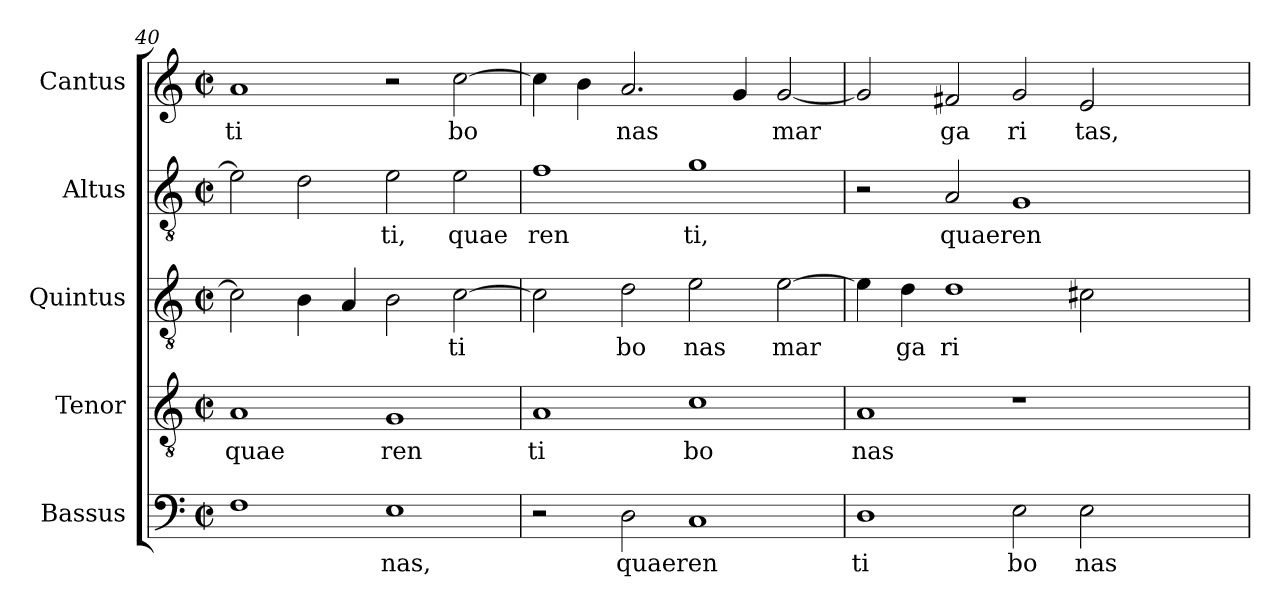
**kern	**text	**kern	**text	**kern	**text	**kern	**text	**kern	**text
*part5	*part5	*part4	*part4	*part3	*part3	*part2	*part2	*part1	*part1
*staff5	*staff5	*staff4	*staff4	*staff3	*staff3	*staff2	*staff2	*staff1	*staff1
*I"Bassus	*	*I"Tenor	*	*I"Quintus	*	*I"Altus	*	*I"Cantus	*
*clefF4	*	*clefGv2	*	*clefGv2	*	*clefGv2	*	*clefG2	*
*	*	*k[]	*	*	*	*	*	*	*
*	*	*C:	*	*	*	*	*	*	*
*M2/2	*	*M2/2	*	*M2/2	*	*M2/2	*	*M2/2	*
*met(c|)	*	*met(c|)	*	*met(c|)	*	*met(c|)	*	*met(c|)	*
=40	=40	=40	=40	=40	=40	=40	=40	=40	=40
!	!	!	!LO:LY:b:cj	!	!	!	!	!	!LO:LY:b:cj
1F	.	1A	quae	2c\]	.	2e\]	.	1a	ti
.	.	.	.	4B\	.	2d\	.	.	.
.	.	.	.	4A/	.	.	.	.	.
!	!LO:LY:b:cj	!	!LO:LY:b:cj	!	!	!	!LO:LY:b:cj	!	!
1E	nas,	1G	ren	2B\	.	2e\	ti,	2r	.
!	!	!	!	!	!LO:LY:b:cj	!	!LO:LY:b:cj	!	!LO:LY:b:cj
.	.	.	.	[>2c\	ti	2e\	quae	[>2cc\	bo
=41	=41	=41	=41	=41	=41	=41	=41	=41	=41
!	!	!	!LO:LY:b:cj	!	!	!	!LO:LY:b:cj	!	!
2r	.	1A	ti	2c\]	.	1f	ren	4cc\]	.
.	.	.	.	.	.	.	.	4b\	.
!	!LO:LY:b:cj	!	!	!	!LO:LY:b:cj	!	!	!	!LO:LY:b
2D\	quaeren	.	.	2d\	bo	.	.	2.a/	nas
!	!	!	!LO:LY:b:cj	!	!LO:LY:b:cj	!	!LO:LY:b:cj	!	!
1C	.	1c	bo	2e\	nas	1g	ti,	.	.
.	.	.	.	.	.	.	.	4g/	.
!	!	!	!	!	!LO:LY:b	!	!	!	!LO:LY:b
.	.	.	.	[>2e\	mar	.	.	[<2g/	mar
=42	=42	=42	=42	=42	=42	=42	=42	=42	=42
!	!LO:LY:b:cj	!	!LO:LY:b:cj	!	!	!	!	!	!
1D	ti	1A	nas	4e\]	.	2r	.	2g/]	.
!	!	!	!	!	!LO:LY:b:cj	!	!	!	!
.	.	.	.	4d\	ga	.	.	.	.
!	!	!	!	!	!LO:LY:b:cj	!	!LO:LY:b:cj	!	!LO:LY:b:cj
.	.	.	.	1d	ri	2A/	quaeren	2f#/	ga
!	!LO:LY:b:cj	!LO:N:vis=1	!	!	!	!	!	!	!LO:LY:b:cj
2E\	bo	0r	.	.	.	1G	.	2g/	ri
!	!LO:LY:b:cj	!	!	!	!	!	!	!	!LO:LY:b:cj
2E\	nas	.	.	2c#\	.	.	.	2e/	tas,
1ryy	.	.	.	1ryy	.	1ryy	.	1ryy	.
=	=	=	=	=	=	=	=	=	=
*-	*-	*-	*-	*-	*-	*-	*-	*-	*-
